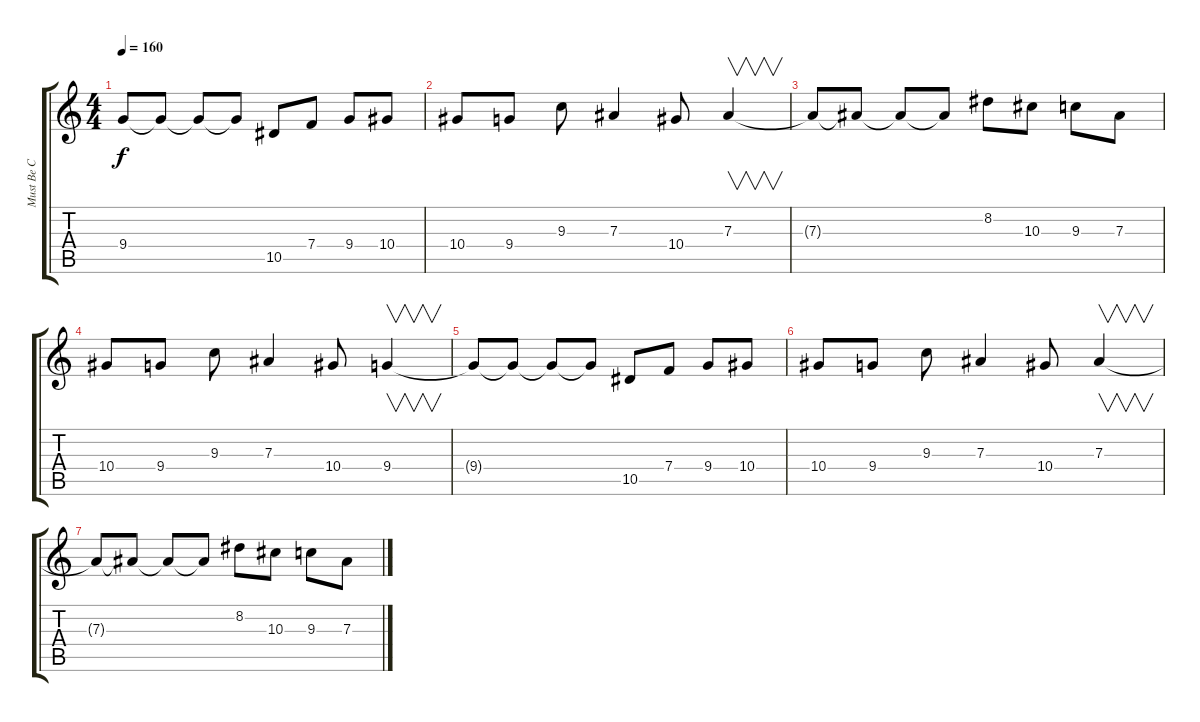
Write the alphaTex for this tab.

\track ("Must Be C Tuned" "Must Be C ") {instrument distortionguitar}
\staff {score tabs}
\tuning (C4 G3 Eb3 Bb2 F2 C2) {hide}
\ts (4 4)
\tempo 160
\clef g2
\ks c
9.4{t}.8{dy f} 9.4{t}.8 9.4{t}.8 9.4{t}.8 10.5.8 7.4.8 9.4.8 10.4.8 |
10.4.8 9.4.8 9.3.8 7.3.4 10.4.8 7.3.4{v} |
7.3{t}.8 7.3{t}.8 7.3{t}.8 7.3{t}.8 8.2.8 10.3.8 9.3.8 7.3.8 |
10.4.8 9.4.8 9.3.8 7.3.4 10.4.8 9.4.4{v} |
9.4{t}.8 9.4{t}.8 9.4{t}.8 9.4{t}.8 10.5.8 7.4.8 9.4.8 10.4.8 |
10.4.8 9.4.8 9.3.8 7.3.4 10.4.8 7.3.4{v} |
7.3{t}.8 7.3{t}.8 7.3{t}.8 7.3{t}.8 8.2.8 10.3.8 9.3.8 7.3.8
